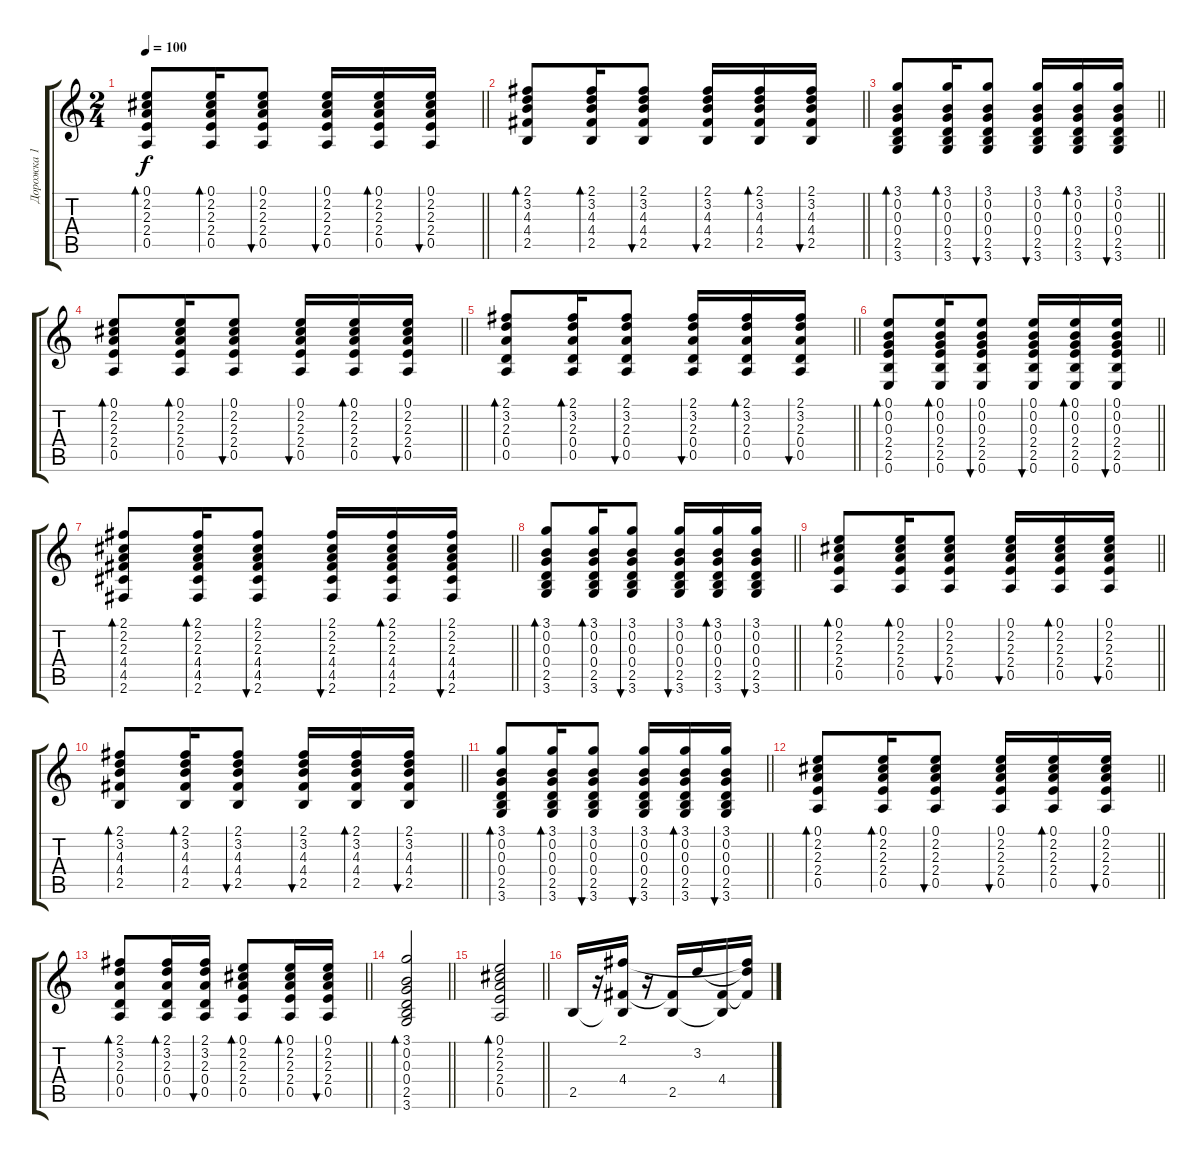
\track ("Дорожка 1" "Дорожка 1") {instrument acousticguitarsteel}
\staff {score tabs}
\tuning (E4 B3 G3 D3 A2 E2) {hide}
\ts (2 4)
\tempo 100
\clef g2
\barLineRight lightlight
\ks c
(0.1 2.2 2.3 2.4 0.5).8{bd 60 dy f} (0.1 2.2 2.3 2.4 0.5).16{bd 60} (0.1 2.2 2.3 2.4 0.5).8{bu 60} (0.1 2.2 2.3 2.4 0.5).16{bu 60} (0.1 2.2 2.3 2.4 0.5).16{bd 60} (0.1 2.2 2.3 2.4 0.5).16{bu 60} |
\barLineRight lightlight
(2.1 3.2 4.3 4.4 2.5).8{bd 60} (2.1 3.2 4.3 4.4 2.5).16{bd 60} (2.1 3.2 4.3 4.4 2.5).8{bu 60} (2.1 3.2 4.3 4.4 2.5).16{bu 60} (2.1 3.2 4.3 4.4 2.5).16{bd 60} (2.1 3.2 4.3 4.4 2.5).16{bu 60} |
\barLineRight lightlight
(3.1 0.2 0.3 0.4 2.5 3.6).8{bd 60} (3.1 0.2 0.3 0.4 2.5 3.6).16{bd 60} (3.1 0.2 0.3 0.4 2.5 3.6).8{bu 60} (3.1 0.2 0.3 0.4 2.5 3.6).16{bu 60} (3.1 0.2 0.3 0.4 2.5 3.6).16{bd 60} (3.1 0.2 0.3 0.4 2.5 3.6).16{bu 60} |
\barLineRight lightlight
(0.1 2.2 2.3 2.4 0.5).8{bd 60} (0.1 2.2 2.3 2.4 0.5).16{bd 60} (0.1 2.2 2.3 2.4 0.5).8{bu 60} (0.1 2.2 2.3 2.4 0.5).16{bu 60} (0.1 2.2 2.3 2.4 0.5).16{bd 60} (0.1 2.2 2.3 2.4 0.5).16{bu 60} |
\barLineRight lightlight
(2.1 3.2 2.3 0.4 0.5).8{bd 60} (2.1 3.2 2.3 0.4 0.5).16{bd 60} (2.1 3.2 2.3 0.4 0.5).8{bu 60} (2.1 3.2 2.3 0.4 0.5).16{bu 60} (2.1 3.2 2.3 0.4 0.5).16{bd 60} (2.1 3.2 2.3 0.4 0.5).16{bu 60} |
\barLineRight lightlight
(0.1 0.2 0.3 2.4 2.5 0.6).8{bd 60} (0.1 0.2 0.3 2.4 2.5 0.6).16{bd 60} (0.1 0.2 0.3 2.4 2.5 0.6).8{bu 60} (0.1 0.2 0.3 2.4 2.5 0.6).16{bu 60} (0.1 0.2 0.3 2.4 2.5 0.6).16{bd 60} (0.1 0.2 0.3 2.4 2.5 0.6).16{bu 60} |
\barLineRight lightlight
(2.1 2.2 2.3 4.4 4.5 2.6).8{bd 60} (2.1 2.2 2.3 4.4 4.5 2.6).16{bd 60} (2.1 2.2 2.3 4.4 4.5 2.6).8{bu 60} (2.1 2.2 2.3 4.4 4.5 2.6).16{bu 60} (2.1 2.2 2.3 4.4 4.5 2.6).16{bd 60} (2.1 2.2 2.3 4.4 4.5 2.6).16{bu 60} |
\barLineRight lightlight
(3.1 0.2 0.3 0.4 2.5 3.6).8{bd 60} (3.1 0.2 0.3 0.4 2.5 3.6).16{bd 60} (3.1 0.2 0.3 0.4 2.5 3.6).8{bu 60} (3.1 0.2 0.3 0.4 2.5 3.6).16{bu 60} (3.1 0.2 0.3 0.4 2.5 3.6).16{bd 60} (3.1 0.2 0.3 0.4 2.5 3.6).16{bu 60} |
\barLineRight lightlight
(0.1 2.2 2.3 2.4 0.5).8{bd 60} (0.1 2.2 2.3 2.4 0.5).16{bd 60} (0.1 2.2 2.3 2.4 0.5).8{bu 60} (0.1 2.2 2.3 2.4 0.5).16{bu 60} (0.1 2.2 2.3 2.4 0.5).16{bd 60} (0.1 2.2 2.3 2.4 0.5).16{bu 60} |
\barLineRight lightlight
(2.1 3.2 4.3 4.4 2.5).8{bd 60} (2.1 3.2 4.3 4.4 2.5).16{bd 60} (2.1 3.2 4.3 4.4 2.5).8{bu 60} (2.1 3.2 4.3 4.4 2.5).16{bu 60} (2.1 3.2 4.3 4.4 2.5).16{bd 60} (2.1 3.2 4.3 4.4 2.5).16{bu 60} |
\barLineRight lightlight
(3.1 0.2 0.3 0.4 2.5 3.6).8{bd 60} (3.1 0.2 0.3 0.4 2.5 3.6).16{bd 60} (3.1 0.2 0.3 0.4 2.5 3.6).8{bu 60} (3.1 0.2 0.3 0.4 2.5 3.6).16{bu 60} (3.1 0.2 0.3 0.4 2.5 3.6).16{bd 60} (3.1 0.2 0.3 0.4 2.5 3.6).16{bu 60} |
\barLineRight lightlight
(0.1 2.2 2.3 2.4 0.5).8{bd 60} (0.1 2.2 2.3 2.4 0.5).16{bd 60} (0.1 2.2 2.3 2.4 0.5).8{bu 60} (0.1 2.2 2.3 2.4 0.5).16{bu 60} (0.1 2.2 2.3 2.4 0.5).16{bd 60} (0.1 2.2 2.3 2.4 0.5).16{bu 60} |
\barLineRight lightlight
(2.1 3.2 2.3 0.4 0.5).8{bd 60} (2.1 3.2 2.3 0.4 0.5).16{bd 60} (2.1 3.2 2.3 0.4 0.5).16{bu 60} (0.1 2.2 2.3 2.4 0.5).8{bd 60} (0.1 2.2 2.3 2.4 0.5).16{bd 60} (0.1 2.2 2.3 2.4 0.5).16{bu 60} |
\barLineRight lightlight
(3.1 0.2 0.3 0.4 2.5 3.6).2{bd 60} |
\barLineRight lightlight
(0.1 2.2 2.3 2.4 0.5).2{bd 60} |
2.5.16 r.16 (2.1 4.4 2.5{t}).16 r.16 (4.4{t} 2.5).16 3.2.16 (4.4 2.5{t}).16 (2.1{t} 3.2{t} 4.4{t}).16
